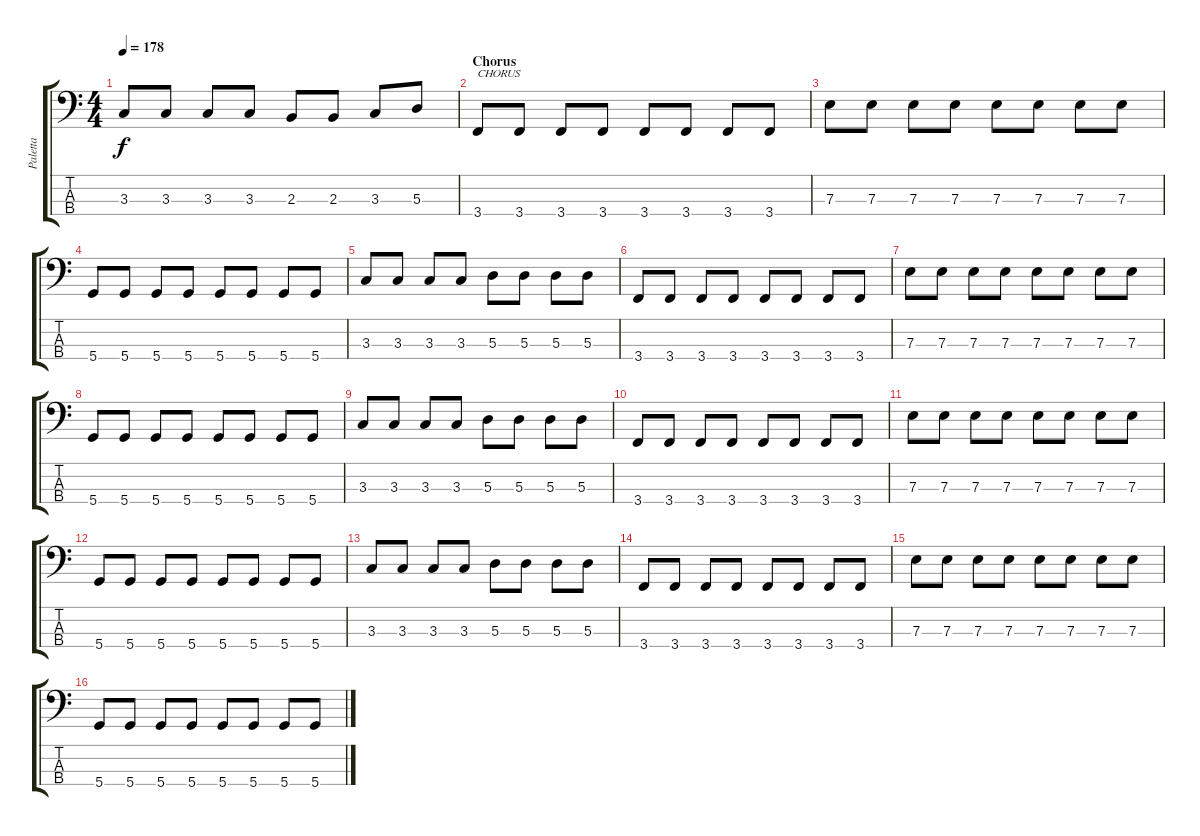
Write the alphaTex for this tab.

\track ("Paletta" "Paletta") {instrument electricbassfinger}
\staff {score tabs}
\tuning (G2 D2 A1 D1) {hide}
\ts (4 4)
\tempo 178
\clef f4
\ks c
3.3.8{dy f} 3.3.8 3.3.8 3.3.8 2.3.8 2.3.8 3.3.8 5.3.8 |
\section ("" "Chorus")
3.4.8{txt "CHORUS"} 3.4.8 3.4.8 3.4.8 3.4.8 3.4.8 3.4.8 3.4.8 |
7.3.8 7.3.8 7.3.8 7.3.8 7.3.8 7.3.8 7.3.8 7.3.8 |
5.4.8 5.4.8 5.4.8 5.4.8 5.4.8 5.4.8 5.4.8 5.4.8 |
3.3.8 3.3.8 3.3.8 3.3.8 5.3.8 5.3.8 5.3.8 5.3.8 |
3.4.8 3.4.8 3.4.8 3.4.8 3.4.8 3.4.8 3.4.8 3.4.8 |
7.3.8 7.3.8 7.3.8 7.3.8 7.3.8 7.3.8 7.3.8 7.3.8 |
5.4.8 5.4.8 5.4.8 5.4.8 5.4.8 5.4.8 5.4.8 5.4.8 |
3.3.8 3.3.8 3.3.8 3.3.8 5.3.8 5.3.8 5.3.8 5.3.8 |
3.4.8 3.4.8 3.4.8 3.4.8 3.4.8 3.4.8 3.4.8 3.4.8 |
7.3.8 7.3.8 7.3.8 7.3.8 7.3.8 7.3.8 7.3.8 7.3.8 |
5.4.8 5.4.8 5.4.8 5.4.8 5.4.8 5.4.8 5.4.8 5.4.8 |
3.3.8 3.3.8 3.3.8 3.3.8 5.3.8 5.3.8 5.3.8 5.3.8 |
3.4.8 3.4.8 3.4.8 3.4.8 3.4.8 3.4.8 3.4.8 3.4.8 |
7.3.8 7.3.8 7.3.8 7.3.8 7.3.8 7.3.8 7.3.8 7.3.8 |
5.4.8 5.4.8 5.4.8 5.4.8 5.4.8 5.4.8 5.4.8 5.4.8
